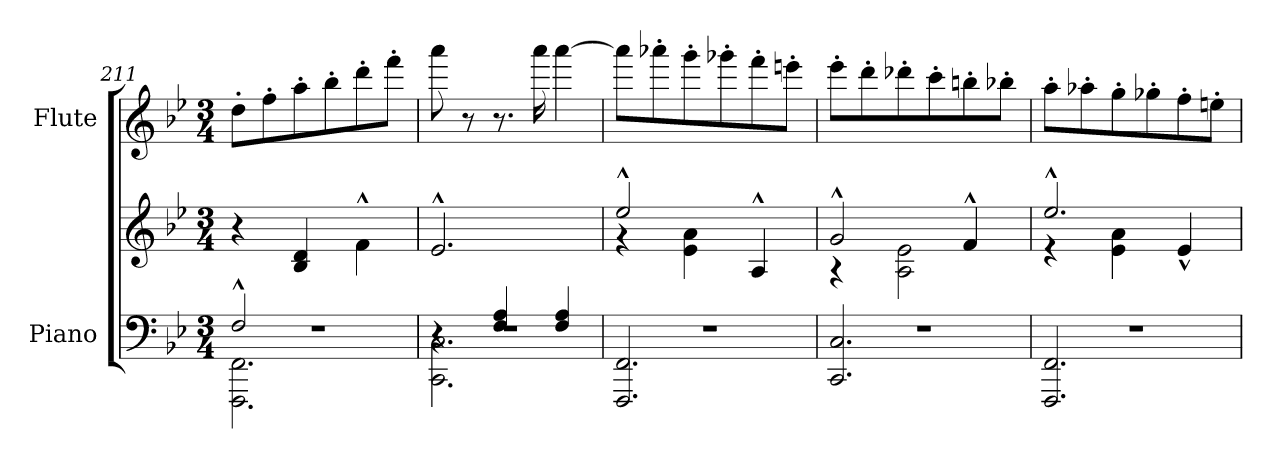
**kern	**kern	**kern
*part2	*part2	*part1
*staff3	*staff2	*staff1
*I"Piano	*	*I"Flute
*I'Pno	*	*
*clefF4	*clefG2	*clefG2
*k[b-e-]	*k[b-e-]	*k[b-e-]
*B-:	*B-:	*B-:
*M3/4	*M3/4	*M3/4
=211	=211	=211
*^	*^	*
*	*^	*	*	*
2F^^/	2.FFF\ 2.FF\	2.r	2ryy	4r	8dd'\L
.	.	.	.	.	8ff'\
.	.	.	.	4B-/ 4d/	8aa'\
.	.	.	.	.	8bb-'\
4ryy	.	.	4f^^\	4ryy	8ddd'\
.	.	.	.	.	8fff'\J
*	*	*	*v	*v	*
!!LO:LB:g=z
=212	=212	=212	=212	=212
2.CC\ 2.C\	2.r	4r	2.e-^^/	8aaa\
.	.	.	.	8r
.	.	4F/ 4A/	.	8.r
.	.	.	.	16aaa\
.	.	4F/ 4A/	.	[4aaa\
=213	=213	=213	=213	=213
*	*	*	*^	*
2.FFF/ 2.FF/	2.r	2.r	2ee-^^/	4r	8aaa\L]
.	.	.	.	.	8aaa-X'\
.	.	.	.	4e-\ 4a\	8ggg'\
.	.	.	.	.	8ggg-X'\
.	.	.	4A^^/	4ryy	8fff'\
.	.	.	.	.	8eeen'\J
=214	=214	=214	=214	=214	=214
2.CC/ 2.C/	2.r	2.r	2g^^/	4r	8eee-i'\L
.	.	.	.	.	8ddd'\
.	.	.	.	2A\ 2e-\	8ddd-X'\
.	.	.	.	.	8ccc'\
.	.	.	4f^^/	.	8bbn'\
.	.	.	.	.	8bb-X'\J
=215	=215	=215	=215	=215	=215
2.FFF/ 2.FF/	2.r	2.r	2.ee-^^/	4r	8aa'\L
.	.	.	.	.	8aa-X'\
.	.	.	.	4e-\ 4a\	8gg'\
.	.	.	.	.	8gg-X'\
.	.	.	.	4e-^^/	8ff'\
.	.	.	.	.	8een'\J
*v	*v	*v	*	*	*
*	*v	*v	*
=	=	=
*-	*-	*-
